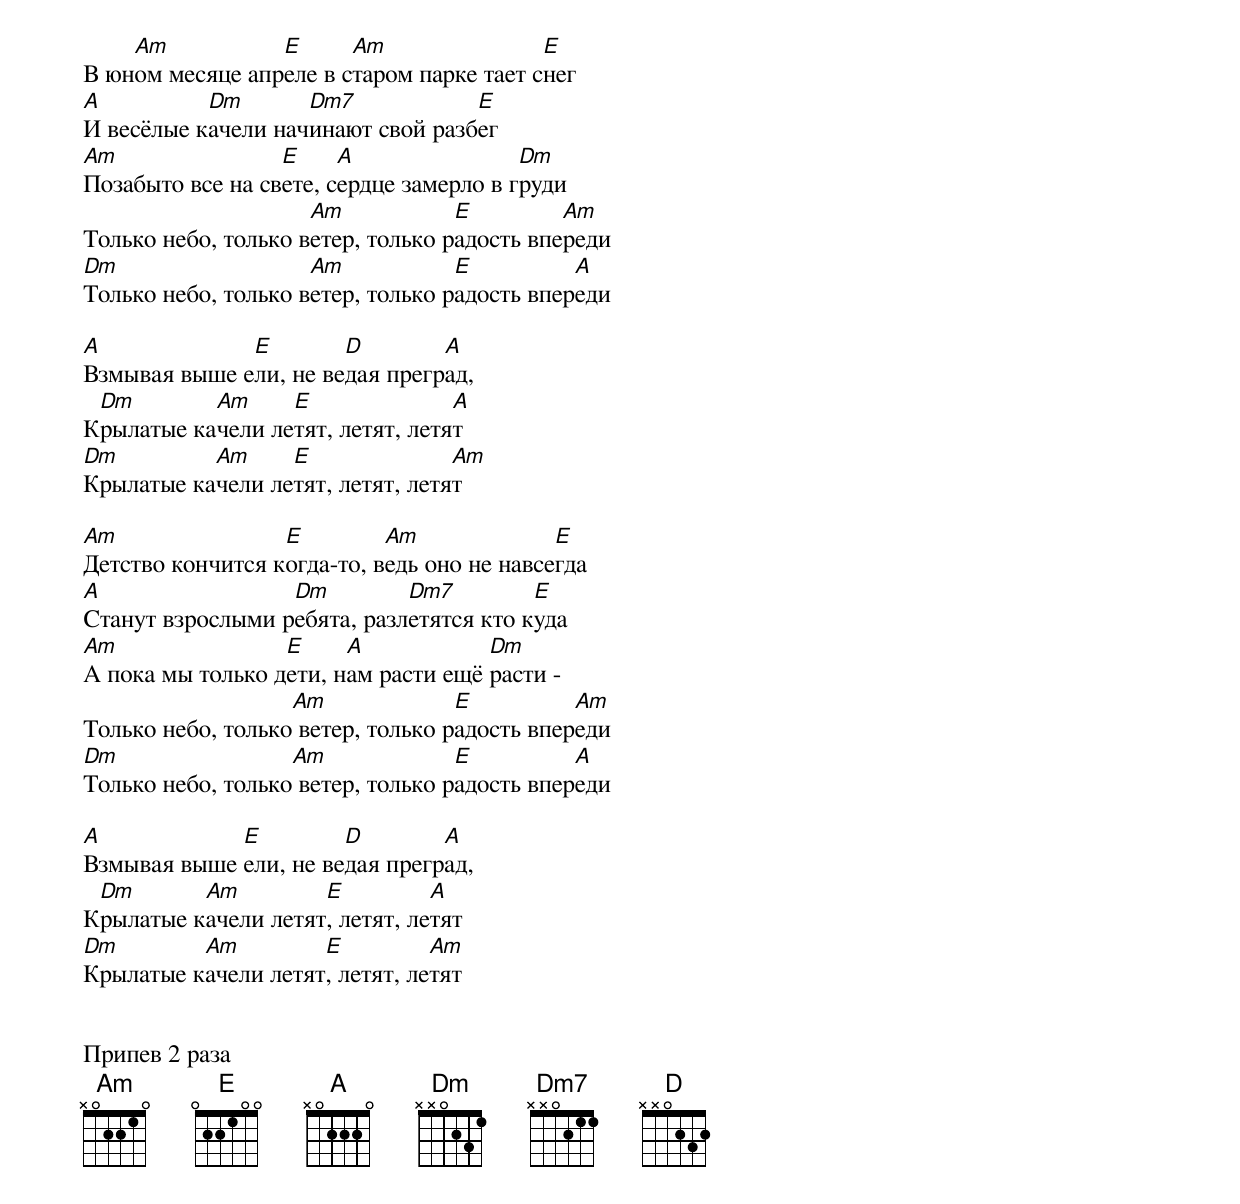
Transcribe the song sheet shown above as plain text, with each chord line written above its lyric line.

    Am           E      Am                E
В юном месяце апреле в старом парке тает снег
A          Dm       Dm7            E
И весёлые качели начинают свой разбег
Am                E     A                Dm
Позабыто все на свете, сердце замерло в груди
                     Am            E         Am
Только небо, только ветер, только радость впереди
Dm                   Am            E          A
Только небо, только ветер, только радость впереди

A             E        D        A
Взмывая выше ели, не ведая преград,
 Dm        Am     E               A
Крылатые качели летят, летят, летят
Dm         Am     E               Am
Крылатые качели летят, летят, летят

Am                E         Am              E
Детство кончится когда-то, ведь оно не навсегда
A                 Dm         Dm7         E
Станут взрослыми ребята, разлетятся кто куда
Am                E     A            Dm
А пока мы только дети, нам расти ещё расти -
                   Am              E          Am
Только небо, только ветер, только радость впереди
Dm                 Am              E          A
Только небо, только ветер, только радость впереди

A            E         D        A
Взмывая выше ели, не ведая преград,
 Dm       Am         E          A
Крылатые качели летят, летят, летят
Dm        Am         E          Am
Крылатые качели летят, летят, летят


Припев 2 раза
